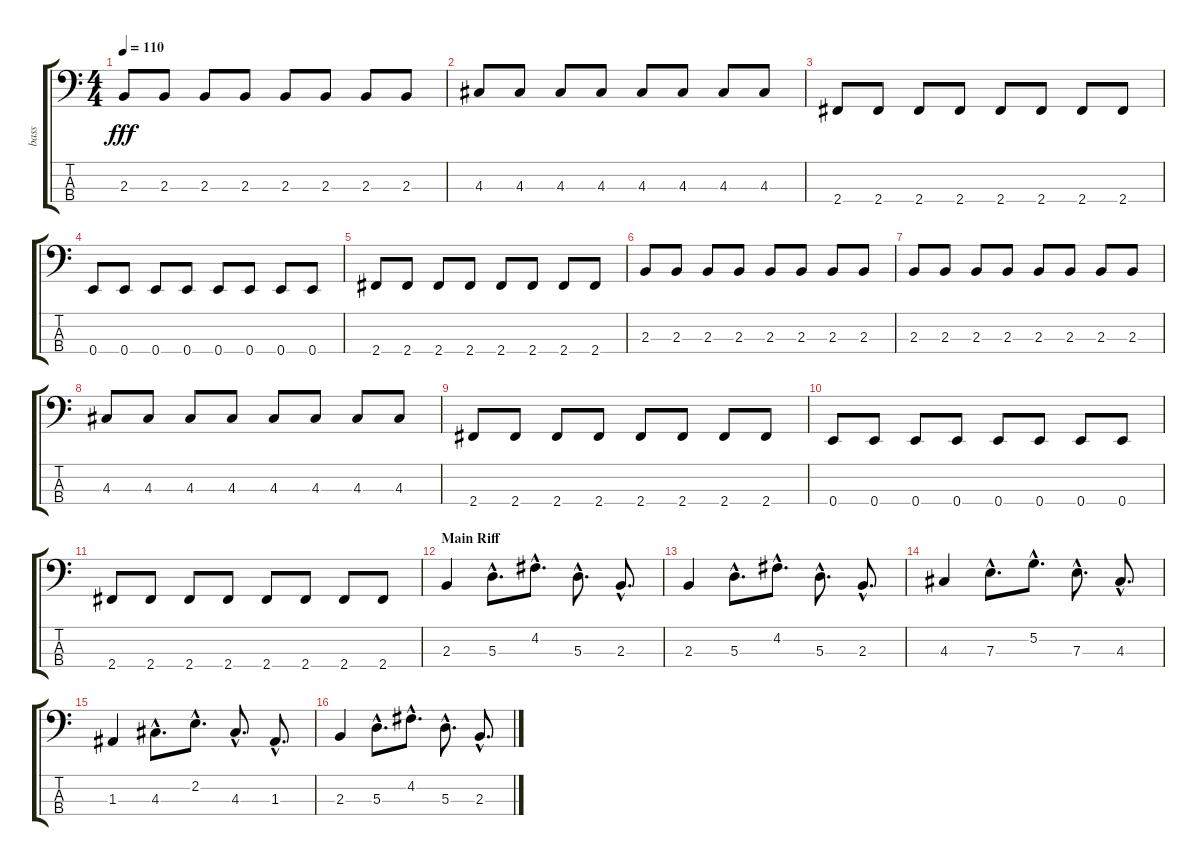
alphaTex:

\track ("bass" "bass") {instrument electricbasspick}
\staff {score tabs}
\tuning (G2 D2 A1 E1) {hide}
\ts (4 4)
\tempo 110
\clef f4
\ks c
2.3.8{dy fff} 2.3.8 2.3.8 2.3.8 2.3.8 2.3.8 2.3.8 2.3.8 |
4.3.8 4.3.8 4.3.8 4.3.8 4.3.8 4.3.8 4.3.8 4.3.8 |
2.4.8 2.4.8 2.4.8 2.4.8 2.4.8 2.4.8 2.4.8 2.4.8 |
0.4.8 0.4.8 0.4.8 0.4.8 0.4.8 0.4.8 0.4.8 0.4.8 |
2.4.8 2.4.8 2.4.8 2.4.8 2.4.8 2.4.8 2.4.8 2.4.8 |
2.3.8 2.3.8 2.3.8 2.3.8 2.3.8 2.3.8 2.3.8 2.3.8 |
2.3.8 2.3.8 2.3.8 2.3.8 2.3.8 2.3.8 2.3.8 2.3.8 |
4.3.8 4.3.8 4.3.8 4.3.8 4.3.8 4.3.8 4.3.8 4.3.8 |
2.4.8 2.4.8 2.4.8 2.4.8 2.4.8 2.4.8 2.4.8 2.4.8 |
0.4.8 0.4.8 0.4.8 0.4.8 0.4.8 0.4.8 0.4.8 0.4.8 |
2.4.8 2.4.8 2.4.8 2.4.8 2.4.8 2.4.8 2.4.8 2.4.8 |
\section ("" "Main Riff")
2.3.4 5.3{hac}.8{d} 4.2{hac}.8{d} 5.3{hac}.8{d} 2.3{hac}.8{d} |
2.3.4 5.3{hac}.8{d} 4.2{hac}.8{d} 5.3{hac}.8{d} 2.3{hac}.8{d} |
4.3.4 7.3{hac}.8{d} 5.2{hac}.8{d} 7.3{hac}.8{d} 4.3{hac}.8{d} |
1.3.4 4.3{hac}.8{d} 2.2{hac}.8{d} 4.3{hac}.8{d} 1.3{hac}.8{d} |
2.3.4 5.3{hac}.8{d} 4.2{hac}.8{d} 5.3{hac}.8{d} 2.3{hac}.8{d}
